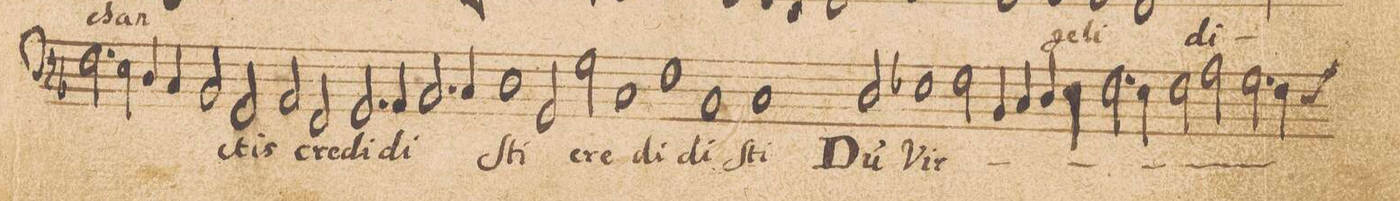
**kern	**text
*I"BASSVS.	*
*clefF4	*
*k[b-]	*
*met(C|)	*
*M2/1	*
2.F\	.
=61-	=61-
4E\	.
4D/	.
4C/	.
2BB-/	.
2GG/	-ctis
=62-	=62-
2AA/	cre-
2FF/	-di-
2.GG/	-di-
4AA/	.
=63-	=63-
2.BB-/	.
4C/	.
1D	-ſti
=64-	=64-
2GG/	.
2G\	cre-
1C	-di-
=65-	=65-
1F	.
1BB-	-di-
=66-	=66-
1C	-ſti
1ryy	.
=67-	=67-
2D/	Du(m)
1E-X	Vir-
2F\	.
=68-	=68-
4BB-/	.
4C/	.
4D\	.
4Eny\	.
2.F\	.
4E\	.
=69-	=69-
2F\	.
2A\	.
2.G\	.
*custos:E	*
4F\	.
=70-	=70-
*-	*-
